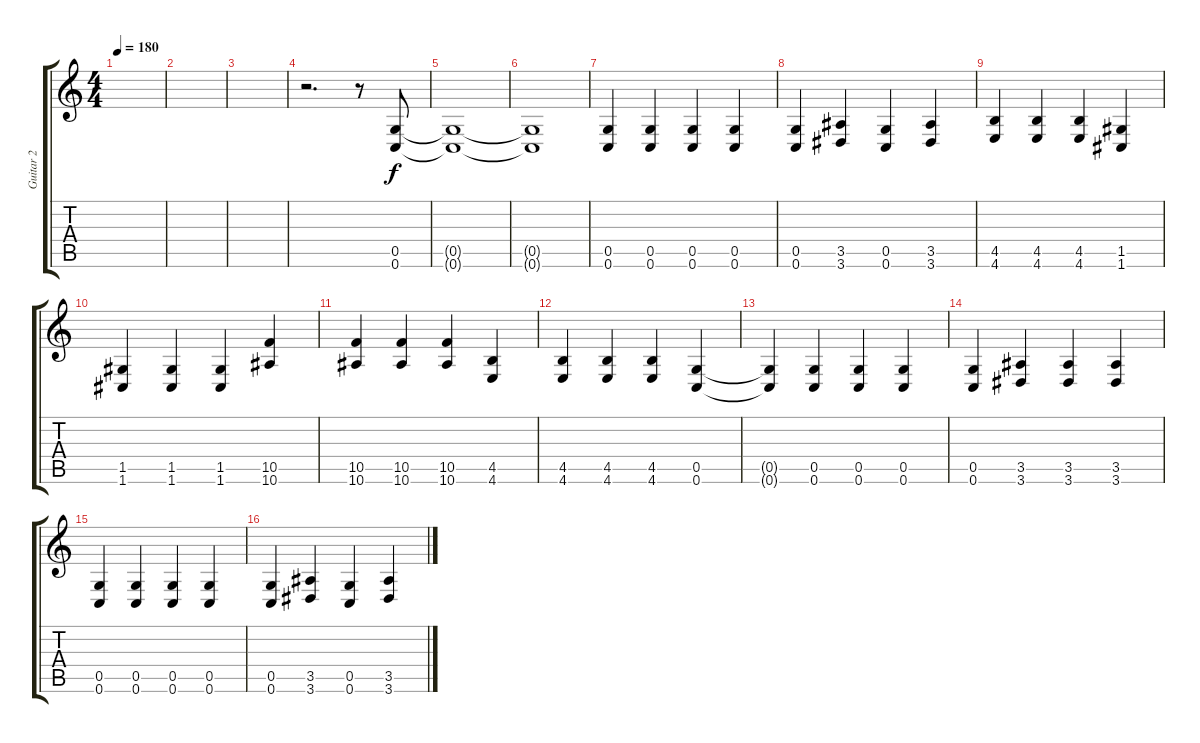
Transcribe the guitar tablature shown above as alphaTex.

\track ("Guitar 2" "Guitar 2") {instrument distortionguitar}
\staff {score tabs}
\tuning (D4 A3 F3 C3 G2 C2) {hide}
\ts (4 4)
\tempo 180
\clef g2
\ks c
|
|
|
r.2{d} r.8 (0.5 0.6).8{volume 13} |
(0.5{t} 0.6{t}).1 |
(0.5{t} 0.6{t}).1 |
(0.5 0.6).4 (0.5 0.6).4 (0.5 0.6).4 (0.5 0.6).4 |
(0.5 0.6).4 (3.5 3.6).4 (0.5 0.6).4 (3.5 3.6).4 |
(4.5 4.6).4 (4.5 4.6).4 (4.5 4.6).4 (1.5 1.6).4 |
(1.5 1.6).4 (1.5 1.6).4 (1.5 1.6).4 (10.5 10.6).4 |
(10.5 10.6).4 (10.5 10.6).4 (10.5 10.6).4 (4.5 4.6).4 |
(4.5 4.6).4 (4.5 4.6).4 (4.5 4.6).4 (0.5 0.6).4 |
(0.5{t} 0.6{t}).4 (0.5 0.6).4 (0.5 0.6).4 (0.5 0.6).4 |
(0.5 0.6).4 (3.5 3.6).4 (3.5 3.6).4 (3.5 3.6).4 |
(0.5 0.6).4 (0.5 0.6).4 (0.5 0.6).4 (0.5 0.6).4 |
(0.5 0.6).4 (3.5 3.6).4 (0.5 0.6).4 (3.5 3.6).4
